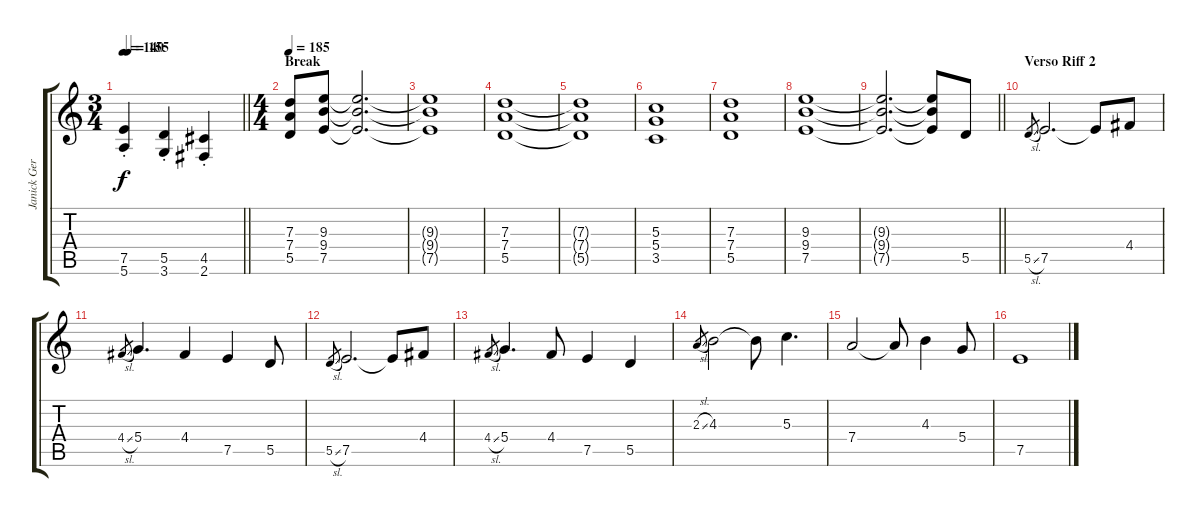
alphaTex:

\track ("Janick Gers" "Janick Ger") {instrument distortionguitar}
\staff {score tabs}
\tuning (E4 B3 G3 D3 A2 E2) {hide}
\ts (3 4)
\tempo 140
\tempo (155 0.041666666666666664)
\clef g2
\barLineRight lightlight
\ks c
(7.5{st} 5.6{st}).4{dy f} (5.5{st} 3.6{st}).4 (4.5{st} 2.6{st}).4 |
\ts (4 4)
\section ("" "Break")
\tempo 185
(7.3 7.4 5.5).8 (9.3 9.4 7.5).8 (9.3{t} 9.4{t} 7.5{t}).2{d} |
(9.3{t} 9.4{t} 7.5{t}).1 |
(7.3 7.4 5.5).1 |
(7.3{t} 7.4{t} 5.5{t}).1 |
(5.3 5.4 3.5).1 |
(7.3 7.4 5.5).1 |
(9.3 9.4 7.5).1 |
\barLineRight lightlight
(9.3{t} 9.4{t} 7.5{t}).2{d} (9.3{t} 9.4{t} 7.5{t}).8 5.5.8 |
\section ("" "Verso Riff 2")
5.5{sl}.8{gr} 7.5.2{d} 7.5{t}.8 4.4.8 |
4.4{sl}.8{gr} 5.4.4{d} 4.4.4 7.5.4 5.5.8 |
5.5{sl}.8{gr} 7.5.2{d} 7.5{t}.8 4.4.8 |
4.4{sl}.8{gr} 5.4.4{d} 4.4.8 7.5.4 5.5.4 |
2.3{sl}.8{gr} 4.3.2 4.3{t}.8 5.3.4{d} |
7.4.2 7.4{t}.8 4.3.4 5.4.8 |
7.5.1
